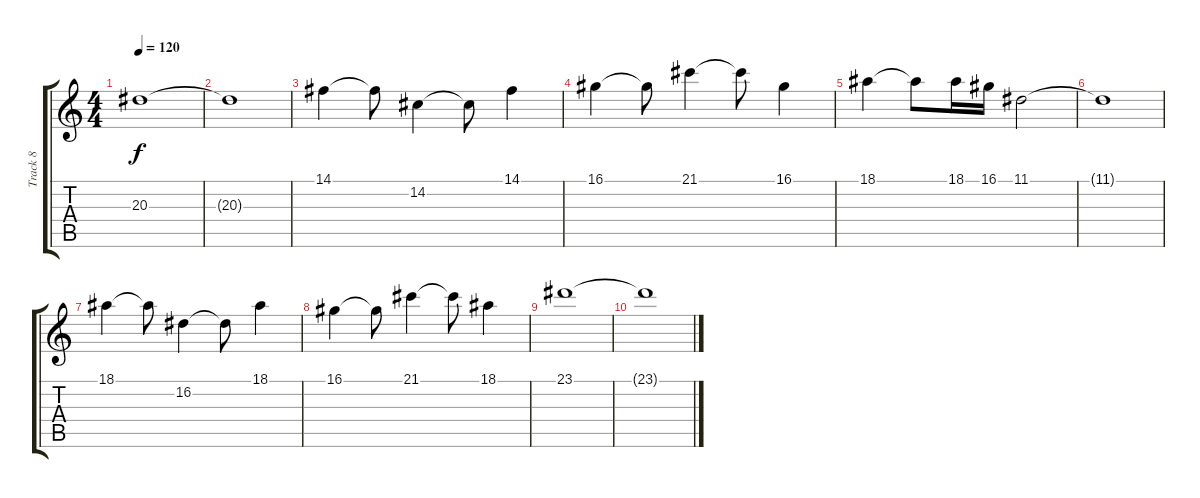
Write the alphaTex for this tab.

\track ("Track 8" "Track 8") {instrument flute}
\staff {score tabs}
\tuning (E4 B3 G3 D3 A2 E2) {hide}
\ts (4 4)
\tempo 120
\clef g2
\ks c
20.3.1{dy f} |
20.3{t}.1 |
14.1.4 14.1{t}.8 14.2.4 14.2{t}.8 14.1.4 |
16.1.4 16.1{t}.8 21.1.4 21.1{t}.8 16.1.4 |
18.1.4 18.1{t}.8 18.1.16 16.1.16 11.1.2 |
11.1{t}.1 |
18.1.4 18.1{t}.8 16.2.4 16.2{t}.8 18.1.4 |
16.1.4 16.1{t}.8 21.1.4 21.1{t}.8 18.1.4 |
23.1.1 |
23.1{t}.1
